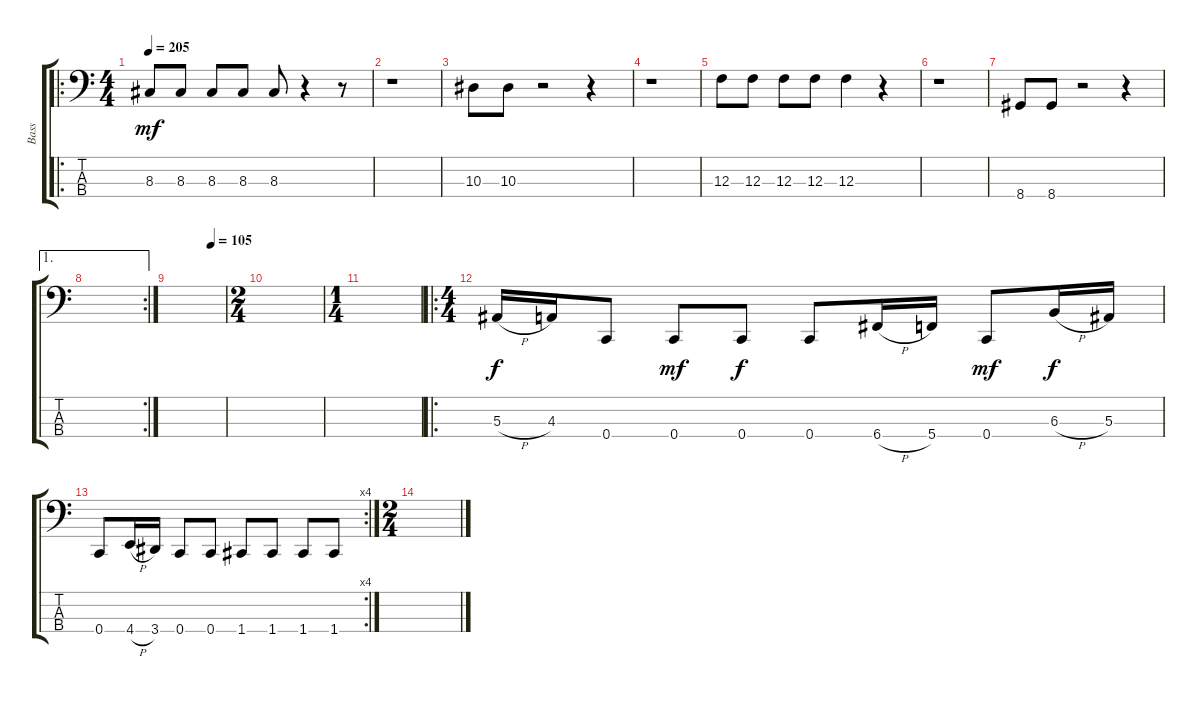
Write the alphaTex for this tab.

\track ("Bass" "Bass") {instrument electricbasspick}
\staff {score tabs}
\tuning (Eb2 Bb1 F1 C1) {hide}
\ro
\ts (4 4)
\tempo 205
\clef f4
\ks c
8.3.8{dy mf} 8.3.8 8.3.8 8.3.8 8.3.8 r.4 r.8 |
r.1 |
10.3.8 10.3.8 r.2 r.4 |
r.1 |
12.3.8 12.3.8 12.3.8 12.3.8 12.3.4 r.4 |
r.1 |
8.4.8 8.4.8 r.2 r.4 |
\ae 1
\rc 2
|
\tempo (105 0.75)
|
\ts (2 4)
|
\ts (1 4)
|
\ro
\ts (4 4)
5.3{h}.16{dy f} 4.3.16 0.4.8 0.4.8{dy mf} 0.4.8{dy f} 0.4.8 6.4{h}.16 5.4.16 0.4.8{dy mf} 6.3{h}.16{dy f} 5.3.16 |
\rc 4
0.4.8 4.4{h}.16 3.4.16 0.4.8 0.4.8 1.4.8 1.4.8 1.4.8 1.4.8 |
\ts (2 4)
